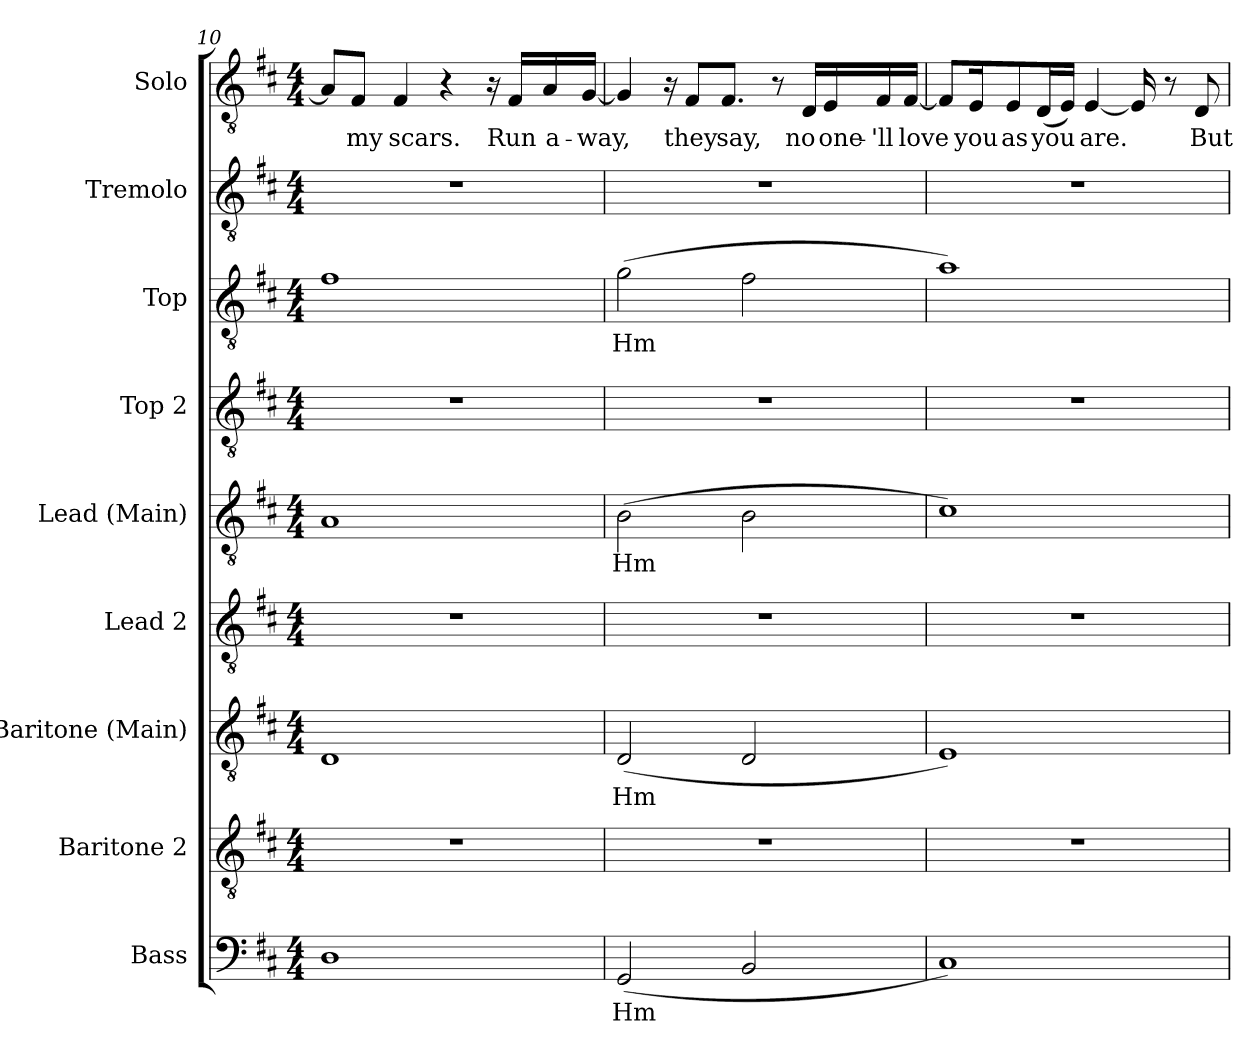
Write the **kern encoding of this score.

**kern	**text	**kern	**kern	**text	**kern	**kern	**text	**kern	**kern	**text	**kern	**kern	**text
*part9	*part9	*part8	*part7	*part7	*part6	*part5	*part5	*part4	*part3	*part3	*part2	*part1	*part1
*staff9	*staff9	*staff8	*staff7	*staff7	*staff6	*staff5	*staff5	*staff4	*staff3	*staff3	*staff2	*staff1	*staff1
*I"Bass	*	*I"Baritone 2	*I"Baritone (Main)	*	*I"Lead 2	*I"Lead (Main)	*	*I"Top 2	*I"Top	*	*I"Tremolo	*I"Solo	*
*I'B.	*	*I'Bari2.	*I'Bari1.	*	*I'L2.	*I'L1.	*	*I'T2.	*I'T1.	*	*I'Trem.	*I'S.	*
!!LO:PB:g=z
*clefF4	*	*clefGv2	*clefGv2	*	*clefGv2	*clefGv2	*	*clefGv2	*clefGv2	*	*clefGv2	*clefGv2	*
*k[f#c#]	*	*k[f#c#]	*k[f#c#]	*	*k[f#c#]	*k[f#c#]	*	*k[f#c#]	*k[f#c#]	*	*k[f#c#]	*k[f#c#]	*
*M4/4	*	*M4/4	*M4/4	*	*M4/4	*M4/4	*	*M4/4	*M4/4	*	*M4/4	*M4/4	*
=10	=10	=10	=10	=10	=10	=10	=10	=10	=10	=10	=10	=10	=10
1D	.	1r	1D	.	1r	1A	.	1r	1f#	.	1r	8A/L]	.
!	!	!	!	!	!	!	!	!	!	!	!	!	!LO:LY:b
.	.	.	.	.	.	.	.	.	.	.	.	8F#/J	my
!	!	!	!	!	!	!	!	!	!	!	!	!	!LO:LY:b
.	.	.	.	.	.	.	.	.	.	.	.	4F#/	scars.
.	.	.	.	.	.	.	.	.	.	.	.	4r	.
.	.	.	.	.	.	.	.	.	.	.	.	16r	.
!	!	!	!	!	!	!	!	!	!	!	!	!	!LO:LY:b
.	.	.	.	.	.	.	.	.	.	.	.	16F#/LL	Run
!	!	!	!	!	!	!	!	!	!	!	!	!	!LO:LY:b
.	.	.	.	.	.	.	.	.	.	.	.	16A/	a-
!	!	!	!	!	!	!	!	!	!	!	!	!	!LO:LY:b
.	.	.	.	.	.	.	.	.	.	.	.	[16G/JJ	-way,
=11	=11	=11	=11	=11	=11	=11	=11	=11	=11	=11	=11	=11	=11
!	!LO:LY:b	!	!	!LO:LY:b	!	!	!LO:LY:b	!	!	!LO:LY:b	!	!	!
(<2GG/	Hm	1r	(<2D/	Hm	1r	(>2B\	Hm	1r	(>2g\	Hm	1r	4G/]	.
.	.	.	.	.	.	.	.	.	.	.	.	16r	.
!	!	!	!	!	!	!	!	!	!	!	!	!	!LO:LY:b
.	.	.	.	.	.	.	.	.	.	.	.	8F#/L	they
!	!	!	!	!	!	!	!	!	!	!	!	!	!LO:LY:b
.	.	.	.	.	.	.	.	.	.	.	.	8.F#/J	say,
2BB/	.	.	2D/	.	.	2B\	.	.	2f#\	.	.	.	.
.	.	.	.	.	.	.	.	.	.	.	.	8r	.
!	!	!	!	!	!	!	!	!	!	!	!	!	!LO:LY:b
.	.	.	.	.	.	.	.	.	.	.	.	16D/LL	no
!	!	!	!	!	!	!	!	!	!	!	!	!	!LO:LY:b
.	.	.	.	.	.	.	.	.	.	.	.	16E/	one-
!	!	!	!	!	!	!	!	!	!	!	!	!	!LO:LY:b
.	.	.	.	.	.	.	.	.	.	.	.	16F#/	-'ll
!	!	!	!	!	!	!	!	!	!	!	!	!	!LO:LY:b
.	.	.	.	.	.	.	.	.	.	.	.	[16F#/JJ	love
=12	=12	=12	=12	=12	=12	=12	=12	=12	=12	=12	=12	=12	=12
1C#)	.	1r	1E)	.	1r	1c#)	.	1r	1a)	.	1r	8F#/L]	.
!	!	!	!	!	!	!	!	!	!	!	!	!	!LO:LY:b
.	.	.	.	.	.	.	.	.	.	.	.	16E/K	you
!	!	!	!	!	!	!	!	!	!	!	!	!	!LO:LY:b
.	.	.	.	.	.	.	.	.	.	.	.	8E/	as
!	!	!	!	!	!	!	!	!	!	!	!	!	!LO:LY:b
.	.	.	.	.	.	.	.	.	.	.	.	(<16D/L	you
.	.	.	.	.	.	.	.	.	.	.	.	16E/JJ)	.
!	!	!	!	!	!	!	!	!	!	!	!	!	!LO:LY:b
.	.	.	.	.	.	.	.	.	.	.	.	[4E/	are.
.	.	.	.	.	.	.	.	.	.	.	.	16E/]	.
.	.	.	.	.	.	.	.	.	.	.	.	8r	.
!	!	!	!	!	!	!	!	!	!	!	!	!	!LO:LY:b
.	.	.	.	.	.	.	.	.	.	.	.	8D/	But
=	=	=	=	=	=	=	=	=	=	=	=	=	=
*-	*-	*-	*-	*-	*-	*-	*-	*-	*-	*-	*-	*-	*-
